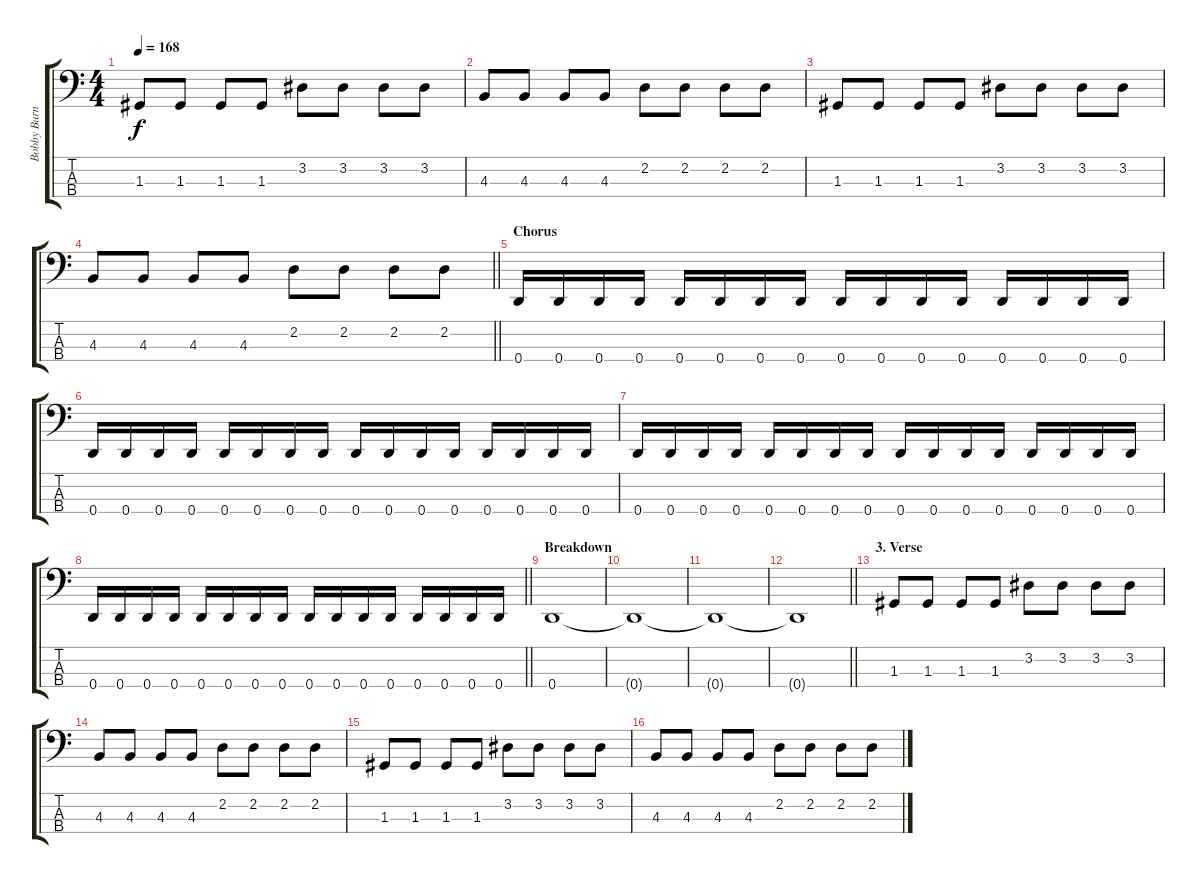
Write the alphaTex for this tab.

\track ("Bobby Burns (Bass)" "Bobby Burn") {instrument electricbasspick}
\staff {score tabs}
\tuning (F2 C2 G1 D1) {hide}
\ts (4 4)
\tempo 168
\clef f4
\ks c
1.3.8{dy f} 1.3.8 1.3.8 1.3.8 3.2.8 3.2.8 3.2.8 3.2.8 |
4.3.8 4.3.8 4.3.8 4.3.8 2.2.8 2.2.8 2.2.8 2.2.8 |
1.3.8 1.3.8 1.3.8 1.3.8 3.2.8 3.2.8 3.2.8 3.2.8 |
\barLineRight lightlight
4.3.8 4.3.8 4.3.8 4.3.8 2.2.8 2.2.8 2.2.8 2.2.8 |
\section ("" "Chorus")
0.4.16 0.4.16 0.4.16 0.4.16 0.4.16 0.4.16 0.4.16 0.4.16 0.4.16 0.4.16 0.4.16 0.4.16 0.4.16 0.4.16 0.4.16 0.4.16 |
0.4.16 0.4.16 0.4.16 0.4.16 0.4.16 0.4.16 0.4.16 0.4.16 0.4.16 0.4.16 0.4.16 0.4.16 0.4.16 0.4.16 0.4.16 0.4.16 |
0.4.16 0.4.16 0.4.16 0.4.16 0.4.16 0.4.16 0.4.16 0.4.16 0.4.16 0.4.16 0.4.16 0.4.16 0.4.16 0.4.16 0.4.16 0.4.16 |
\barLineRight lightlight
0.4.16 0.4.16 0.4.16 0.4.16 0.4.16 0.4.16 0.4.16 0.4.16 0.4.16 0.4.16 0.4.16 0.4.16 0.4.16 0.4.16 0.4.16 0.4.16 |
\section ("" "Breakdown")
0.4.1 |
0.4{t}.1 |
0.4{t}.1 |
\barLineRight lightlight
0.4{t}.1 |
\section ("" "3. Verse")
1.3.8 1.3.8 1.3.8 1.3.8 3.2.8 3.2.8 3.2.8 3.2.8 |
4.3.8 4.3.8 4.3.8 4.3.8 2.2.8 2.2.8 2.2.8 2.2.8 |
1.3.8 1.3.8 1.3.8 1.3.8 3.2.8 3.2.8 3.2.8 3.2.8 |
4.3.8 4.3.8 4.3.8 4.3.8 2.2.8 2.2.8 2.2.8 2.2.8
